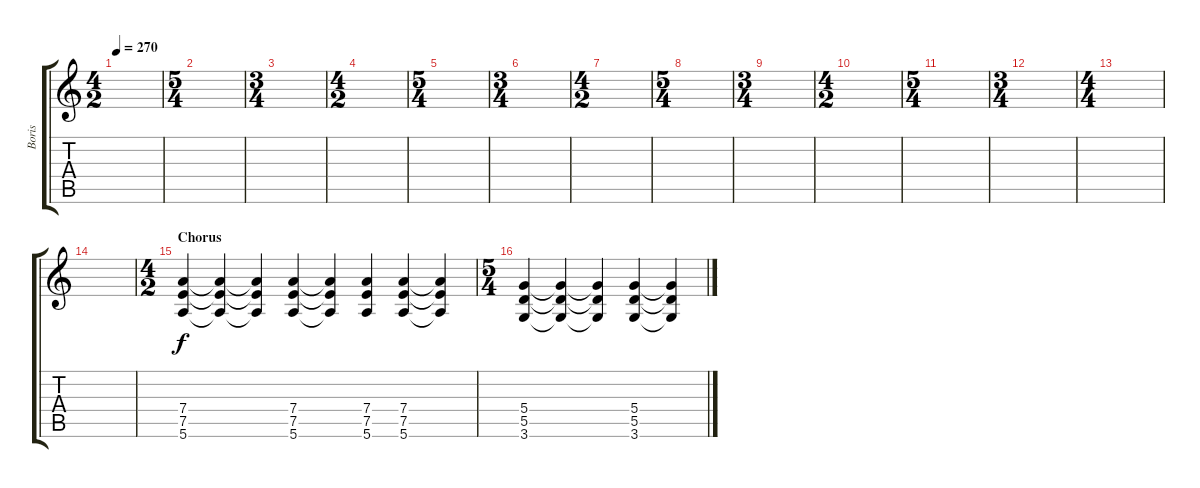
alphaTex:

\track ("Boris" "Boris") {instrument distortionguitar}
\staff {score tabs}
\tuning (E4 B3 G3 D3 A2 E2) {hide}
\ts (4 2)
\tempo 270
\clef g2
\ks c
|
\ts (5 4)
|
\ts (3 4)
|
\ts (4 2)
|
\ts (5 4)
|
\ts (3 4)
|
\ts (4 2)
|
\ts (5 4)
|
\ts (3 4)
|
\ts (4 2)
|
\ts (5 4)
|
\ts (3 4)
|
\ts (4 4)
|
|
\ts (4 2)
\section ("" "Chorus")
(7.4 7.5 5.6).4 (7.4{t} 7.5{t} 5.6{t}).4 (7.4{t} 7.5{t} 5.6{t}).4 (7.4 7.5 5.6).4 (7.4{t} 7.5{t} 5.6{t}).4 (7.4 7.5 5.6).4 (7.4 7.5 5.6).4 (7.4{t} 7.5{t} 5.6{t}).4 |
\ts (5 4)
(5.4 5.5 3.6).4 (5.4{t} 5.5{t} 3.6{t}).4 (5.4{t} 5.5{t} 3.6{t}).4 (5.4 5.5 3.6).4 (5.4{t} 5.5{t} 3.6{t}).4
